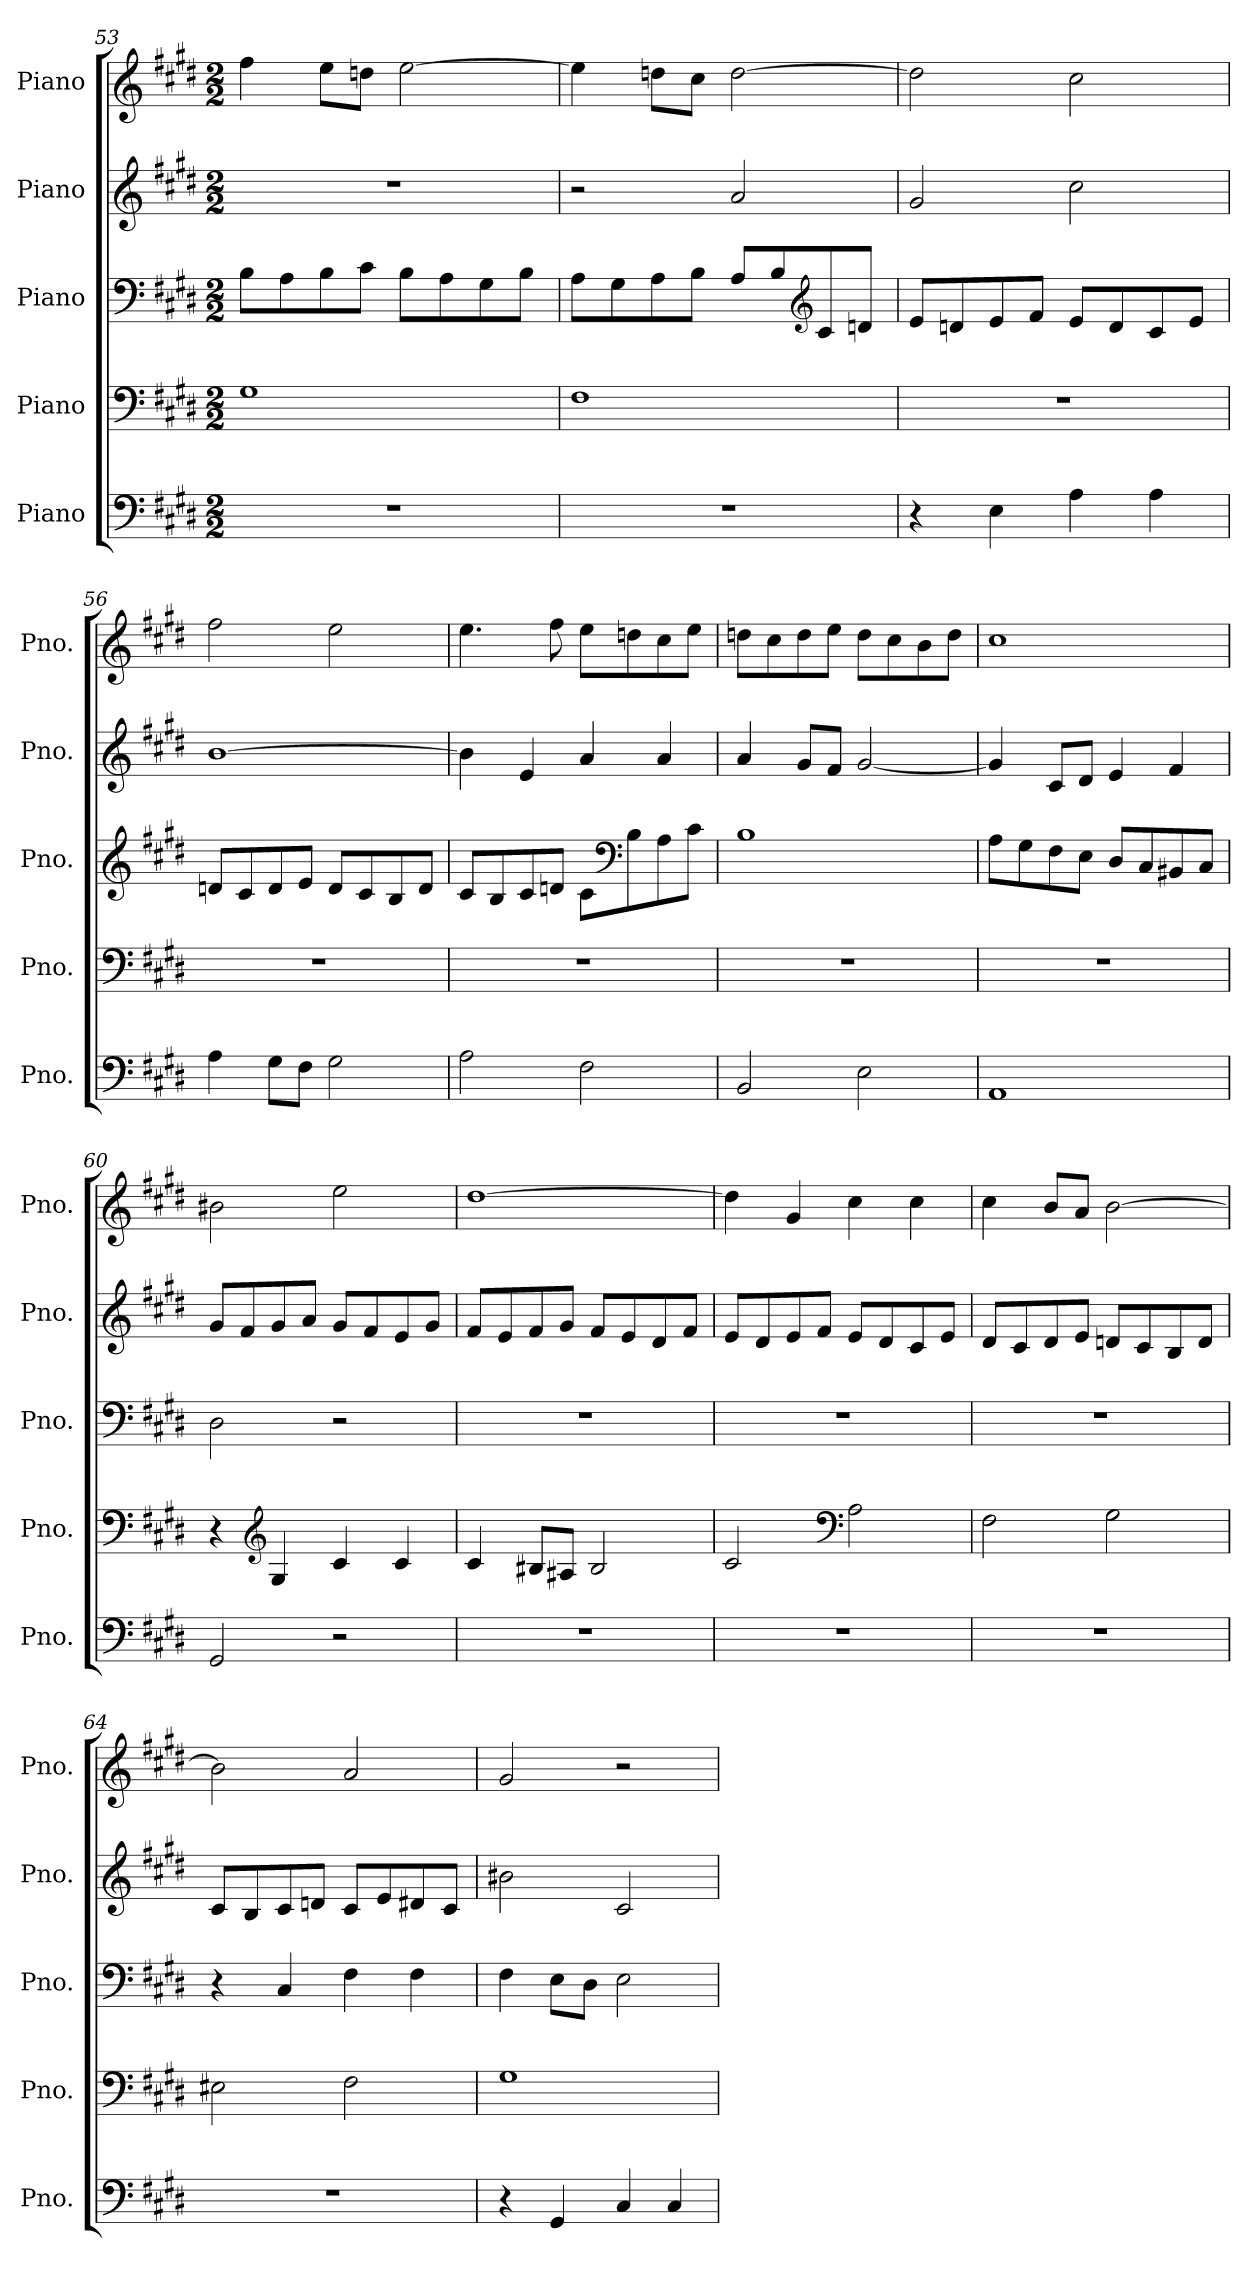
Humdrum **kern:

**kern	**kern	**kern	**kern	**kern
*part5	*part4	*part3	*part2	*part1
*staff5	*staff4	*staff3	*staff2	*staff1
*I"Piano	*I"Piano	*I"Piano	*I"Piano	*I"Piano
*I'Pno.	*I'Pno.	*I'Pno.	*I'Pno.	*I'Pno.
*clefF4	*clefF4	*clefF4	*clefG2	*clefG2
*k[f#c#g#d#]	*k[f#c#g#d#]	*k[f#c#g#d#]	*k[f#c#g#d#]	*k[f#c#g#d#]
*M2/2	*M2/2	*M2/2	*M2/2	*M2/2
=53	=53	=53	=53	=53
1r	1G#i	8Bj\L	1r	4ff#Z\
.	.	8Aj\	.	.
.	.	8Bj\	.	8eeZ\L
.	.	8c#j\J	.	8ddnZ\J
.	.	8Bj\L	.	[2eeZ\
.	.	8Aj\	.	.
.	.	8G#j\	.	.
.	.	8Bj\J	.	.
!!LO:LB:g=z
=54	=54	=54	=54	=54
1r	1F#i	8Aj\L	2r	4eeZ\]
.	.	8G#j\	.	.
.	.	8Aj\	.	8ddnZ\L
.	.	8Bj\J	.	8cc#Z\J
.	.	8Aj/L	2aV/	[2ddZ\
.	.	8Bj/	.	.
*	*	*clefG2	*	*
.	.	8c#j/	.	.
.	.	8dnj/J	.	.
=55	=55	=55	=55	=55
4r	1r	8ej/L	2g#V/	2ddZ\]
.	.	8dnj/	.	.
4EN\	.	8ej/	.	.
.	.	8f#j/J	.	.
4AN\	.	8ej/L	2cc#V\	2cc#Z\
.	.	8dj/	.	.
4AN\	.	8c#j/	.	.
.	.	8ej/J	.	.
=56	=56	=56	=56	=56
4AN\	1r	8dnj/L	[1bV	2ff#Z\
.	.	8c#j/	.	.
8G#N\L	.	8dj/	.	.
8F#N\J	.	8ej/J	.	.
2G#N\	.	8dj/L	.	2eeZ\
.	.	8c#j/	.	.
.	.	8Bj/	.	.
.	.	8dj/J	.	.
=57	=57	=57	=57	=57
2AN\	1r	8c#j/L	4bV\]	4.eeZ\
.	.	8Bj/	.	.
.	.	8c#j/	4eV/	.
.	.	8dnj/J	.	8ff#Z\
2F#N\	.	8c#j\L	4aV/	8eeZ\L
*	*	*clefF4	*	*
.	.	8Bj\	.	8ddnZ\
.	.	8Aj\	4aV/	8cc#Z\
.	.	8c#j\J	.	8eeZ\J
!!LO:PB:g=z
=58	=58	=58	=58	=58
2BBN/	1r	1Bj	4aV/	8ddnZ\L
.	.	.	.	8cc#Z\
.	.	.	8g#V/L	8ddZ\
.	.	.	8f#V/J	8eeZ\J
2EN\	.	.	[2g#V/	8ddZ\L
.	.	.	.	8cc#Z\
.	.	.	.	8bZ\
.	.	.	.	8ddZ\J
=59	=59	=59	=59	=59
1AAN	1r	8Aj\L	4g#V/]	1cc#Z
.	.	8G#j\	.	.
.	.	8F#j\	8c#V/L	.
.	.	8Ej\J	8d#V/J	.
.	.	8D#j/L	4eV/	.
.	.	8C#j/	.	.
.	.	8BB#Xj/	4f#V/	.
.	.	8C#j/J	.	.
=60	=60	=60	=60	=60
2GG#N/	4r	2D#j\	8g#V/L	2b#XZ\
.	.	.	8f#V/	.
*	*clefG2	*	*	*
.	4G#i/	.	8g#V/	.
.	.	.	8aV/J	.
2r	4c#i/	2r	8g#V/L	2eeZ\
.	.	.	8f#V/	.
.	4c#i/	.	8eV/	.
.	.	.	8g#V/J	.
=61	=61	=61	=61	=61
1r	4c#i/	1r	8f#V/L	[1dd#Z
.	.	.	8eV/	.
.	8B#Xi/L	.	8f#V/	.
.	8A#Xi/J	.	8g#V/J	.
.	2B#i/	.	8f#V/L	.
.	.	.	8eV/	.
.	.	.	8d#V/	.
.	.	.	8f#V/J	.
!!LO:LB:g=z
=62	=62	=62	=62	=62
1r	2c#i/	1r	8eV/L	4dd#Z\]
.	.	.	8d#V/	.
.	.	.	8eV/	4g#Z/
.	.	.	8f#V/J	.
*	*clefF4	*	*	*
.	2Ai\	.	8eV/L	4cc#Z\
.	.	.	8d#V/	.
.	.	.	8c#V/	4cc#Z\
.	.	.	8eV/J	.
=63	=63	=63	=63	=63
1r	2F#i\	1r	8d#V/L	4cc#Z\
.	.	.	8c#V/	.
.	.	.	8d#V/	8bZ/L
.	.	.	8eV/J	8aZ/J
.	2G#i\	.	8dnV/L	[2bZ\
.	.	.	8c#V/	.
.	.	.	8BV/	.
.	.	.	8dV/J	.
=64	=64	=64	=64	=64
1r	2E#Xi\	4r	8c#V/L	2bZ\]
.	.	.	8BV/	.
.	.	4C#j/	8c#V/	.
.	.	.	8dnV/J	.
.	2F#i\	4F#j\	8c#V/L	2aZ/
.	.	.	8eV/	.
.	.	4F#j\	8d#XV/	.
.	.	.	8c#V/J	.
=65	=65	=65	=65	=65
4r	1G#i	4F#j\	2b#XV\	2g#Z/
4GG#N/	.	8Ej\L	.	.
.	.	8D#j\J	.	.
4C#N/	.	2Ej\	2c#V/	2r
4C#N/	.	.	.	.
=	=	=	=	=
*-	*-	*-	*-	*-
